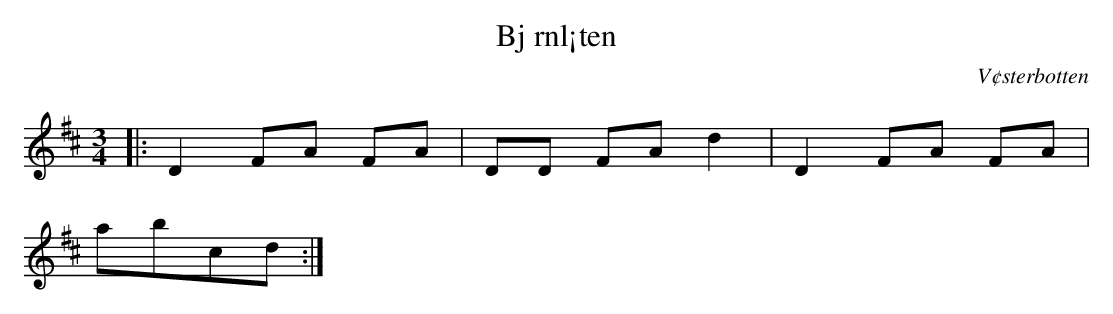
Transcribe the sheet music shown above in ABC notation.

X:1
T:Bj rnl¡ten
O:V¢sterbotten
M:3/4
L:1/8
K:D
|: D2 FA FA | DD FA d2 | D2 FA FA |
abcd :|
